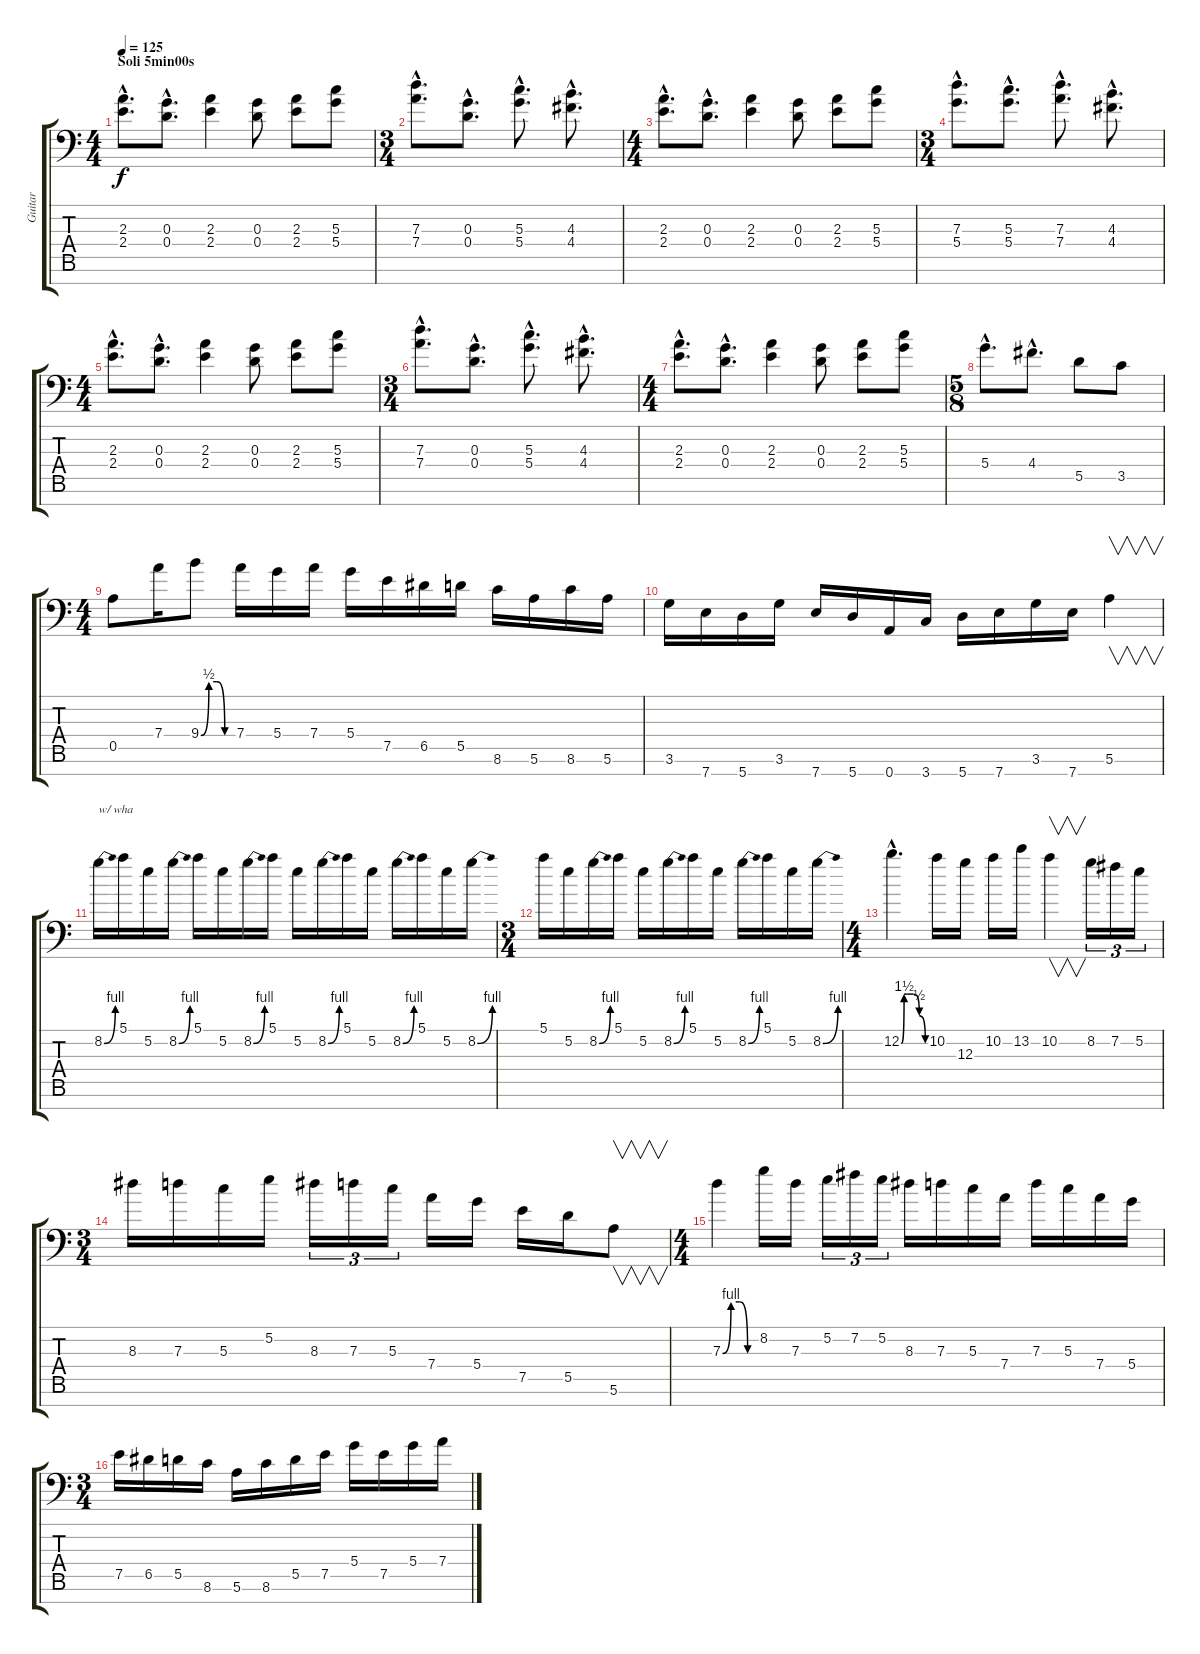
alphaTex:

\track ("Guitar " "Guitar ") {instrument distortionguitar}
\staff {score tabs}
\tuning (E4 B3 G3 D3 A2 E2 A1) {hide}
\ts (4 4)
\section ("" "Soli 5min00s")
\tempo 125
\clef f4
\ks c
(2.3{hac} 2.4{hac}).8{d dy f} (0.3{hac} 0.4{hac}).8{d} (2.3 2.4).4 (0.3 0.4).8 (2.3 2.4).8 (5.3 5.4).8 |
\ts (3 4)
(7.3{hac} 7.4{hac}).8{d} (0.3{hac} 0.4{hac}).8{d} (5.3{hac} 5.4{hac}).8{d} (4.3{hac} 4.4{hac}).8{d} |
\ts (4 4)
(2.3{hac} 2.4{hac}).8{d} (0.3{hac} 0.4{hac}).8{d} (2.3 2.4).4 (0.3 0.4).8 (2.3 2.4).8 (5.3 5.4).8 |
\ts (3 4)
(7.3{hac} 5.4{hac}).8{d} (5.3{hac} 5.4{hac}).8{d} (7.3{hac} 7.4{hac}).8{d} (4.3{hac} 4.4{hac}).8{d} |
\ts (4 4)
(2.3{hac} 2.4{hac}).8{d} (0.3{hac} 0.4{hac}).8{d} (2.3 2.4).4 (0.3 0.4).8 (2.3 2.4).8 (5.3 5.4).8 |
\ts (3 4)
(7.3{hac} 7.4{hac}).8{d} (0.3{hac} 0.4{hac}).8{d} (5.3{hac} 5.4{hac}).8{d} (4.3{hac} 4.4{hac}).8{d} |
\ts (4 4)
(2.3{hac} 2.4{hac}).8{d} (0.3{hac} 0.4{hac}).8{d} (2.3 2.4).4 (0.3 0.4).8 (2.3 2.4).8 (5.3 5.4).8 |
\ts (5 8)
5.4{hac}.8{d} 4.4{hac}.8{d} 5.5.8 3.5.8 |
\ts (4 4)
0.5.8 7.4.16 9.4{be (custom 0 0 15 2 30 2 45 0 60 0)}.8 7.4.16 5.4.16 7.4.16 5.4.16 7.5.16 6.5.16 5.5.16 8.6.16 5.6.16 8.6.16 5.6.16 |
3.6.16 7.7.16 5.7.16 3.6.16 7.7.16 5.7.16 0.7.16 3.7.16 5.7.16 7.7.16 3.6.16 7.7.16 5.6.4{v} |
8.2{be (bend 0 0 60 4)}.16{txt "w/ wha"} 5.1.16 5.2.16 8.2{be (bend 0 0 60 4)}.16 5.1.16 5.2.16 8.2{be (bend 0 0 60 4)}.16 5.1.16 5.2.16 8.2{be (bend 0 0 60 4)}.16 5.1.16 5.2.16 8.2{be (bend 0 0 60 4)}.16 5.1.16 5.2.16 8.2{be (bend 0 0 60 4)}.16 |
\ts (3 4)
5.1.16 5.2.16 8.2{be (bend 0 0 60 4)}.16 5.1.16 5.2.16 8.2{be (bend 0 0 60 4)}.16 5.1.16 5.2.16 8.2{be (bend 0 0 60 4)}.16 5.1.16 5.2.16 8.2{be (bend 0 0 60 4)}.16 |
\ts (4 4)
12.2{be (custom 0 0 7 6 15 6 30 6 45 2 60 0) hac}.4{d} 10.2.16 12.3.16 10.2.16 13.2.16 10.2.4{v} 8.2.16{tu (3 2)} 7.2.16{tu (3 2)} 5.2.16{tu (3 2)} |
\ts (3 4)
8.3.16 7.3.16 5.3.16 5.2.16 8.3.16{tu (3 2)} 7.3.16{tu (3 2)} 5.3.16{tu (3 2)} 7.4.16 5.4.16 7.5.16 5.5.16 5.6.8{v} |
\ts (4 4)
7.3{be (custom 0 0 15 4 30 4 45 0 60 0)}.4 8.2.16 7.3.16 5.2.16{tu (3 2)} 7.2.16{tu (3 2)} 5.2.16{tu (3 2)} 8.3.16 7.3.16 5.3.16 7.4.16 7.3.16 5.3.16 7.4.16 5.4.16 |
\ts (3 4)
7.5.16 6.5.16 5.5.16 8.6.16 5.6.16 8.6.16 5.5.16 7.5.16 5.4.16 7.5.16 5.4.16 7.4.16
